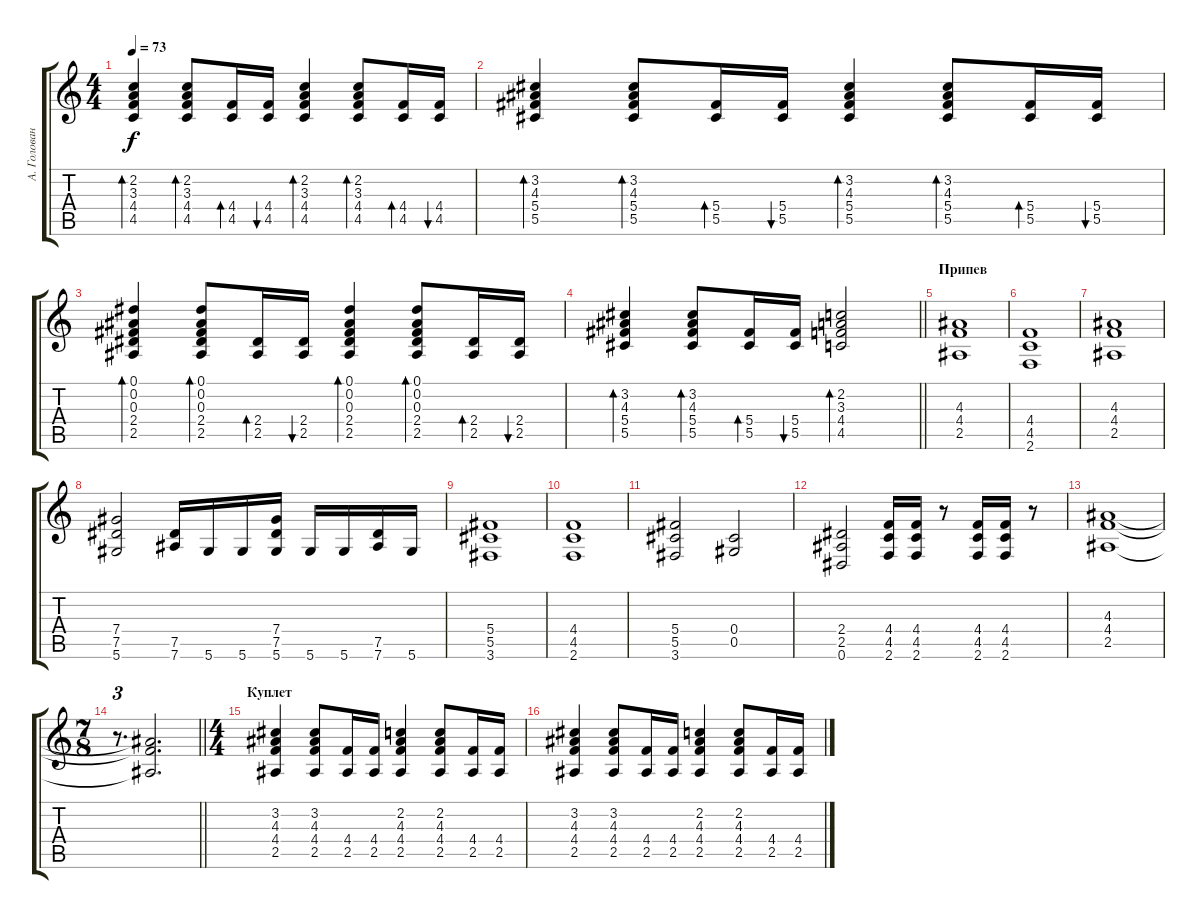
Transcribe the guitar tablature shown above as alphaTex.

\track ("А. Голованов" "А. Голован") {instrument acousticguitarsteel}
\staff {score tabs}
\tuning (Eb4 Bb3 Gb3 Db3 Ab2 Eb2) {hide}
\ts (4 4)
\tempo 73
\clef g2
\ks c
(2.2 3.3 4.4 4.5).4{bd 60 dy f} (2.2 3.3 4.4 4.5).8{bd 60} (4.4 4.5).16{bd 60} (4.4 4.5).16{bu 60} (2.2 3.3 4.4 4.5).4{bd 60} (2.2 3.3 4.4 4.5).8{bd 60} (4.4 4.5).16{bd 60} (4.4 4.5).16{bu 60} |
(3.2 4.3 5.4 5.5).4{bd 60} (3.2 4.3 5.4 5.5).8{bd 60} (5.4 5.5).16{bd 60} (5.4 5.5).16{bu 60} (3.2 4.3 5.4 5.5).4{bd 60} (3.2 4.3 5.4 5.5).8{bd 60} (5.4 5.5).16{bd 60} (5.4 5.5).16{bu 60} |
(0.1 0.2 0.3 2.4 2.5).4{bd 60} (0.1 0.2 0.3 2.4 2.5).8{bd 60} (2.4 2.5).16{bd 60} (2.4 2.5).16{bu 60} (0.1 0.2 0.3 2.4 2.5).4{bd 60} (0.1 0.2 0.3 2.4 2.5).8{bd 60} (2.4 2.5).16{bd 60} (2.4 2.5).16{bu 60} |
\barLineRight lightlight
(3.2 4.3 5.4 5.5).4{bd 60} (3.2 4.3 5.4 5.5).8{bd 60} (5.4 5.5).16{bd 60} (5.4 5.5).16{bu 60} (2.2 3.3 4.4 4.5).2{bd 60} |
\section ("" "Припев")
(4.3 4.4 2.5).1{volume 16 instrument distortionguitar} |
(4.4 4.5 2.6).1 |
(4.3 4.4 2.5).1 |
(7.4 7.5 5.6).2 (7.5 7.6).16 5.6.16 5.6.16 (7.4 7.5 5.6).16 5.6.16 5.6.16 (7.5 7.6).16 5.6.16 |
(5.4 5.5 3.6).1 |
(4.4 4.5 2.6).1 |
(5.4 5.5 3.6).2 (0.4 0.5).2 |
(2.4 2.5 0.6).2 (4.4 4.5 2.6).16 (4.4 4.5 2.6).16 r.8 (4.4 4.5 2.6).16 (4.4 4.5 2.6).16 r.8 |
(4.3 4.4 2.5).1 |
\ts (7 8)
\barLineRight lightlight
r.8{d tu (3 2)} (4.3{t} 4.4{t} 2.5{t}).2{d} |
\ts (4 4)
\section ("" "Куплет")
(3.2 4.3 4.4 2.5).4{volume 14 instrument acousticguitarsteel} (3.2 4.3 4.4 2.5).8 (4.4 2.5).16 (4.4 2.5).16 (2.2 4.3 4.4 2.5).4 (2.2 4.3 4.4 2.5).8 (4.4 2.5).16 (4.4 2.5).16 |
(3.2 4.3 4.4 2.5).4 (3.2 4.3 4.4 2.5).8 (4.4 2.5).16 (4.4 2.5).16 (2.2 4.3 4.4 2.5).4 (2.2 4.3 4.4 2.5).8 (4.4 2.5).16 (4.4 2.5).16
